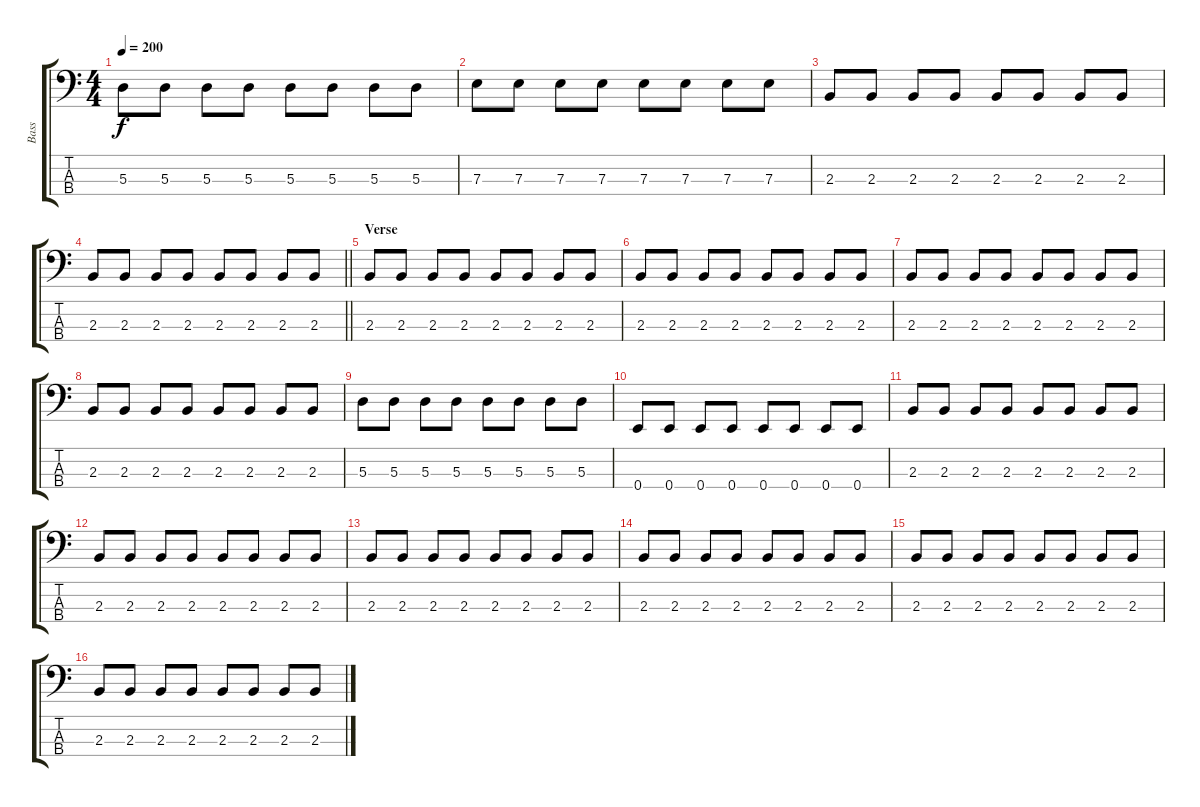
\track ("Bass" "Bass") {instrument electricbassfinger}
\staff {score tabs}
\tuning (G2 D2 A1 E1) {hide}
\ts (4 4)
\tempo 200
\clef f4
\ks c
5.3.8{dy f} 5.3.8 5.3.8 5.3.8 5.3.8 5.3.8 5.3.8 5.3.8 |
7.3.8 7.3.8 7.3.8 7.3.8 7.3.8 7.3.8 7.3.8 7.3.8 |
2.3.8 2.3.8 2.3.8 2.3.8 2.3.8 2.3.8 2.3.8 2.3.8 |
\barLineRight lightlight
2.3.8 2.3.8 2.3.8 2.3.8 2.3.8 2.3.8 2.3.8 2.3.8 |
\section ("" "Verse")
2.3.8 2.3.8 2.3.8 2.3.8 2.3.8 2.3.8 2.3.8 2.3.8 |
2.3.8 2.3.8 2.3.8 2.3.8 2.3.8 2.3.8 2.3.8 2.3.8 |
2.3.8 2.3.8 2.3.8 2.3.8 2.3.8 2.3.8 2.3.8 2.3.8 |
2.3.8 2.3.8 2.3.8 2.3.8 2.3.8 2.3.8 2.3.8 2.3.8 |
5.3.8 5.3.8 5.3.8 5.3.8 5.3.8 5.3.8 5.3.8 5.3.8 |
0.4.8 0.4.8 0.4.8 0.4.8 0.4.8 0.4.8 0.4.8 0.4.8 |
2.3.8 2.3.8 2.3.8 2.3.8 2.3.8 2.3.8 2.3.8 2.3.8 |
2.3.8 2.3.8 2.3.8 2.3.8 2.3.8 2.3.8 2.3.8 2.3.8 |
2.3.8 2.3.8 2.3.8 2.3.8 2.3.8 2.3.8 2.3.8 2.3.8 |
2.3.8 2.3.8 2.3.8 2.3.8 2.3.8 2.3.8 2.3.8 2.3.8 |
2.3.8 2.3.8 2.3.8 2.3.8 2.3.8 2.3.8 2.3.8 2.3.8 |
2.3.8 2.3.8 2.3.8 2.3.8 2.3.8 2.3.8 2.3.8 2.3.8
